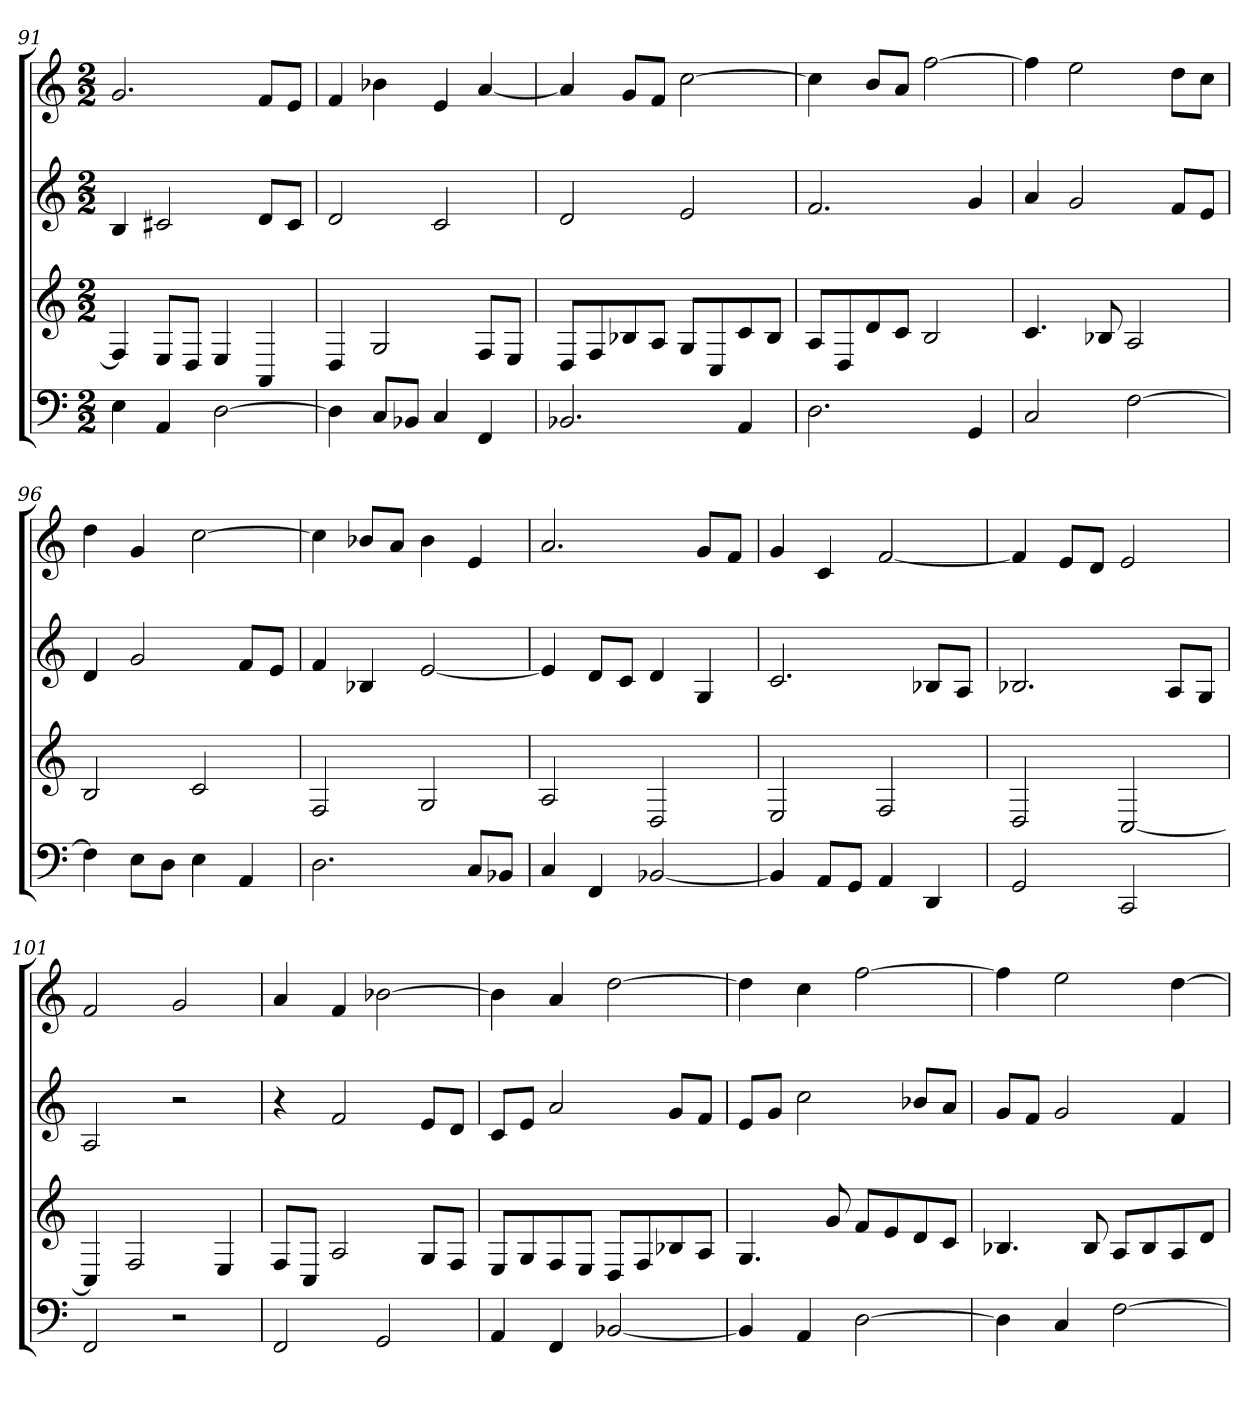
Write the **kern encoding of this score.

**kern	**kern	**kern	**kern
*part4	*part3	*part2	*part1
*staff4	*staff3	*staff2	*staff1
*k[]	*k[]	*k[]	*k[]
*M2/2	*M2/2	*M2/2	*M2/2
=91	=91	=91	=91
4E	4F]	4B	2.g
4AA	8EL	2c#X	.
.	8DJ	.	.
[2D	4E	.	.
.	4AA	8dL	8fL
.	.	8c#J	8eJ
=92	=92	=92	=92
4D]	4D	2d	4f
8CL	2G	.	4b-X
8BB-XJ	.	.	.
4C	.	2c	4e
4FF	8FL	.	[4a
.	8EJ	.	.
=93	=93	=93	=93
2.BB-X	8DL	2d	4a]
.	8F	.	.
.	8B-X	.	8gL
.	8AJ	.	8fJ
.	8GL	2e	[2cc
.	8C	.	.
4AA	8c	.	.
.	8B-J	.	.
=94	=94	=94	=94
2.D	8AL	2.f	4cc]
.	8D	.	.
.	8d	.	8bL
.	8cJ	.	8aJ
.	2B	.	[2ff
4GG	.	4g	.
=95	=95	=95	=95
2C	4.c	4a	4ff]
.	.	2g	2ee
.	8B-X	.	.
[2F	2A	.	.
.	.	8fL	8ddL
.	.	8eJ	8ccJ
=96	=96	=96	=96
4F]	2B	4d	4dd
8EL	.	2g	4g
8DJ	.	.	.
4E	2c	.	[2cc
4AA	.	8fL	.
.	.	8eJ	.
=97	=97	=97	=97
2.D	2F	4f	4cc]
.	.	4B-X	8b-XL
.	.	.	8aJ
.	2G	[2e	4b-
8CL	.	.	4e
8BB-XJ	.	.	.
=98	=98	=98	=98
4C	2A	4e]	2.a
4FF	.	8dL	.
.	.	8cJ	.
[2BB-X	2D	4d	.
.	.	4G	8gL
.	.	.	8fJ
=99	=99	=99	=99
4BB-]	2E	2.c	4g
8AAL	.	.	4c
8GGJ	.	.	.
4AA	2F	.	[2f
4DD	.	8B-XL	.
.	.	8AJ	.
=100	=100	=100	=100
2GG	2D	2.B-X	4f]
.	.	.	8eL
.	.	.	8dJ
2CC	[2C	.	2e
.	.	8AL	.
.	.	8GJ	.
=101	=101	=101	=101
2FF	4C]	2A	2f
.	2F	.	.
2r	.	2r	2g
.	4E	.	.
=102	=102	=102	=102
2FF	8FL	4r	4a
.	8CJ	.	.
.	2A	2f	4f
2GG	.	.	[2b-X
.	8GL	8eL	.
.	8FJ	8dJ	.
=103	=103	=103	=103
4AA	8EL	8cL	4b-]
.	8G	8eJ	.
4FF	8F	2a	4a
.	8EJ	.	.
[2BB-X	8DL	.	[2dd
.	8F	.	.
.	8B-X	8gL	.
.	8AJ	8fJ	.
=104	=104	=104	=104
4BB-]	4.G	8eL	4dd]
.	.	8gJ	.
4AA	.	2cc	4cc
.	8g	.	.
[2D	8fL	.	[2ff
.	8e	.	.
.	8d	8b-XL	.
.	8cJ	8aJ	.
=105	=105	=105	=105
4D]	4.B-X	8gL	4ff]
.	.	8fJ	.
4C	.	2g	2ee
.	8B-	.	.
[2F	8AL	.	.
.	8B-	.	.
.	8A	4f	[4dd
.	8dJ	.	.
=	=	=	=
*-	*-	*-	*-
